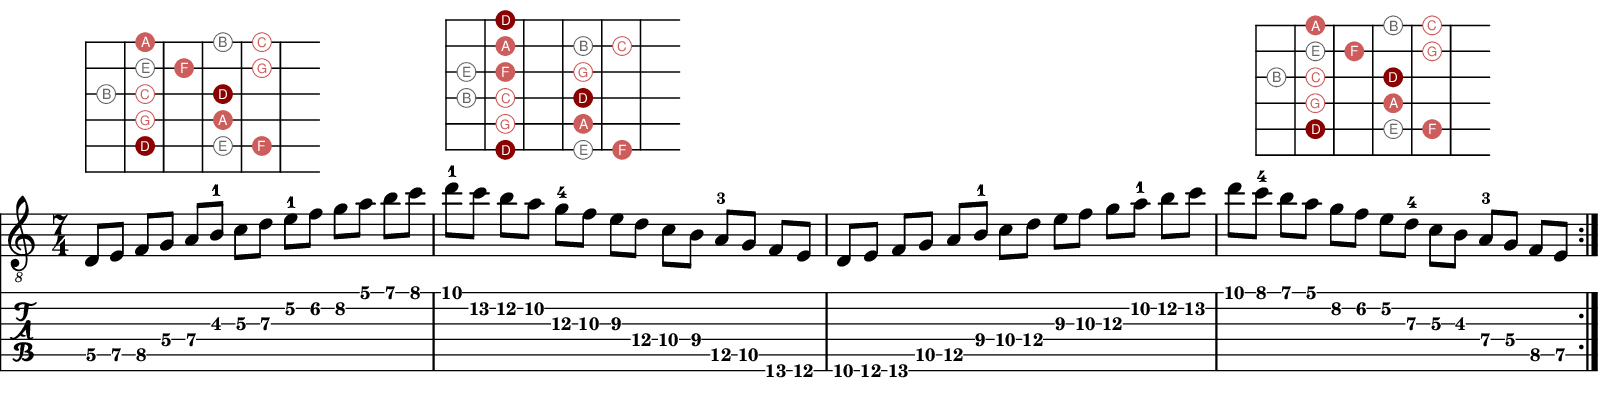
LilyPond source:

\version "2.24.0"

\include "../titling.ily"
\paper {
  page-breaking = #ly:one-line-auto-height-breaking
}

dorian-position-five = \markup {
  \fret-diagram-verbose #`(
    (place-fret 5 12 "D" ,@fret-diagram-root-format)
    (place-fret 5 14 "E" ,@fret-diagram-other-format)
    (place-fret 5 15 "F" ,@fret-diagram-triad-format)
    (place-fret 4 12 "G" ,@fret-diagram-pentatonic-format)
    (place-fret 4 14 "A" ,@fret-diagram-triad-format)
    (place-fret 3 11 "B" ,@fret-diagram-other-format)
    (place-fret 3 12 "C" ,@fret-diagram-pentatonic-format)
    (place-fret 3 14 "D" ,@fret-diagram-root-format)
    (place-fret 2 12 "E" ,@fret-diagram-other-format)
    (place-fret 2 13 "F" ,@fret-diagram-triad-format)
    (place-fret 2 15 "G" ,@fret-diagram-pentatonic-format)
    (place-fret 1 12 "A" ,@fret-diagram-triad-format)
    (place-fret 1 14 "B" ,@fret-diagram-other-format)
    (place-fret 1 15 "C" ,@fret-diagram-pentatonic-format))
}

fret-diagram-size = 2.5

music = {
  \time 7/4
  \set TabStaff.restrainOpenStrings = ##t
  \repeat volta 2 {
    \set TabStaff.minimumFret = #5

    d8^\markup { \combine
      \transparent \draw-line #'(0 . -8.5)
      \override #`(size . ,fret-diagram-size) \fret-diagram-container \dorian-position-five
    } e f g a \set TabStaff.minimumFret = #4 b-1 c

    d \set TabStaff.minimumFret = #5 e-1 f g a b c

    \set TabStaff.minimumFret = #10

    d-1^\markup { \combine
      \transparent \draw-line #'(0 . -6)
      \override #`(size . ,fret-diagram-size) \fret-diagram-container \fret-diagram-verbose #`(
        (place-fret 6 5 "D" ,@fret-diagram-root-format)
        (place-fret 6 7 "E" ,@fret-diagram-other-format)
        (place-fret 6 8 "F" ,@fret-diagram-triad-format)
        (place-fret 5 5 "G" ,@fret-diagram-pentatonic-format)
        (place-fret 5 7 "A" ,@fret-diagram-triad-format)
        (place-fret 4 4 "B" ,@fret-diagram-other-format)
        (place-fret 4 5 "C" ,@fret-diagram-pentatonic-format)
        (place-fret 4 7 "D" ,@fret-diagram-root-format)
        (place-fret 3 4 "E" ,@fret-diagram-other-format)
        (place-fret 3 5 "F" ,@fret-diagram-triad-format)
        (place-fret 3 7 "G" ,@fret-diagram-pentatonic-format)
        (place-fret 2 5 "A" ,@fret-diagram-triad-format)
        (place-fret 2 7 "B" ,@fret-diagram-other-format)
        (place-fret 2 8 "C" ,@fret-diagram-pentatonic-format)
        (place-fret 1 5 "D" ,@fret-diagram-root-format))
    } c b a \set TabStaff.minimumFret = #9 g-4 f e

    d c b \set TabStaff.minimumFret = #10 a-3 g f e

    d e f g a \set TabStaff.minimumFret = #9 b-1 c

    d e f g \set TabStaff.minimumFret = #10 a-1 b c

    d \set TabStaff.minimumFret = #5 c-4^\markup { \combine
      \transparent \draw-line #'(0 . -6)
      \override #`(size . ,fret-diagram-size) \fret-diagram-container \dorian-position-five
    } b a g f e

    \set TabStaff.minimumFret = #4
    d-4 c b \set TabStaff.minimumFret = #5 a-3 g f e
  }
}

\score {
  <<
    \new Staff \relative {
      \clef "treble_8"
      \music
    }
    \new TabStaff \relative {
      \music
    }
  >>
}
